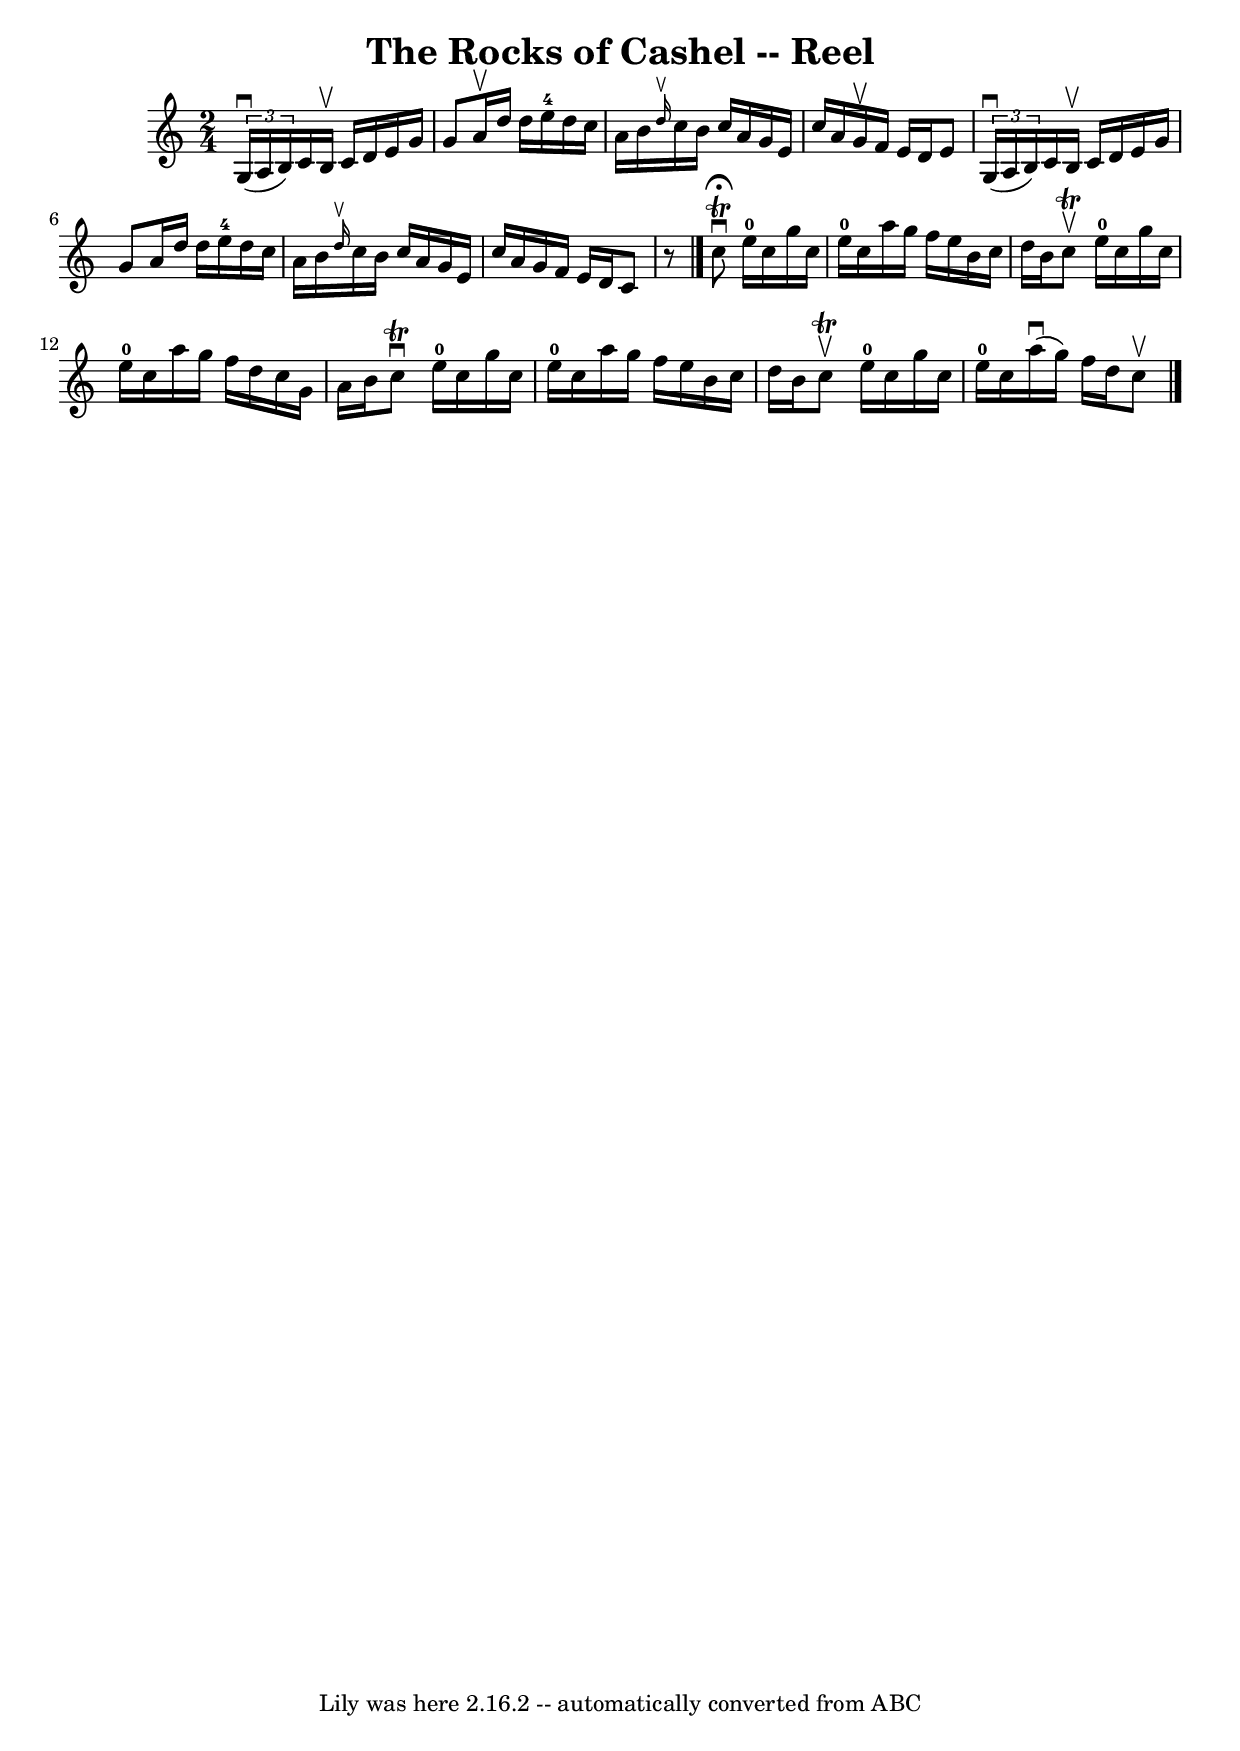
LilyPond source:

\version "2.7.40"
\include "Mammoth.ily"
\header {
	%% book = "Ryan's Mammoth Collection"
	crossRefNumber = "1"
	footnotes = "\\\\365"
	origin = "IRISH."
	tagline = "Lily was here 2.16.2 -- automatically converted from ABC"
	title = "The Rocks of Cashel -- Reel"
}
voicedefault =  {


\time 2/4 
\key c \major   \times 2/3 { g16^\downbow(a16 b16) } 
|
 c'16 b16^\upbow c'16 d'16 e'16 g'16 g'8    
|
 a'16^\upbow d''16 d''16 e''16-4 d''16 c''16 a'16 
 b'16    |
   \grace { d''16^\upbow } c''16 b'16 c''16    
a'16 g'16 e'16 c''16 a'16    |
 g'16^\upbow f'16 e'16 
 d'16 e'8    \times 2/3 { g16 (^\downbow a16 b16) }   |
   
 c'16 b16^\upbow c'16 d'16 e'16 g'16 g'8    |
 a'16  
 d''16 d''16 e''16-4 d''16 c''16 a'16 b'16    |
   
\grace { d''16^\upbow } c''16 b'16 c''16 a'16 g'16 e'16    
c''16 a'16    |
 g'16 f'16 e'16 d'16 c'8    r8   
\bar "|." c''8^\fermata^\downbow^\trill e''16-0 c''16 g''16    
c''16 e''16-0 c''16    |
 a''16 g''16 f''16 e''16    
b'16 c''16 d''16 b'16    |
 c''8^\upbow^\trill e''16-0   
c''16 g''16 c''16 e''16-0 c''16    |
 a''16 g''16    
f''16 d''16 c''16 g'16 a'16 b'16    |
 c''8 
^\downbow^\trill e''16-0 c''16 g''16 c''16 e''16-0 c''16   
 |
 a''16 g''16 f''16 e''16 b'16 c''16 d''16 b'16  
  |
 c''8^\upbow^\trill e''16-0 c''16 g''16 c''16    
e''16-0 c''16    |
 a''16^\downbow(g''16) f''16    
d''16 c''8^\upbow     \bar "|."   
}

\score{
    <<

	\context Staff="default"
	{
	    \voicedefault 
	}

    >>
	\layout {
	}
	\midi {}
}
